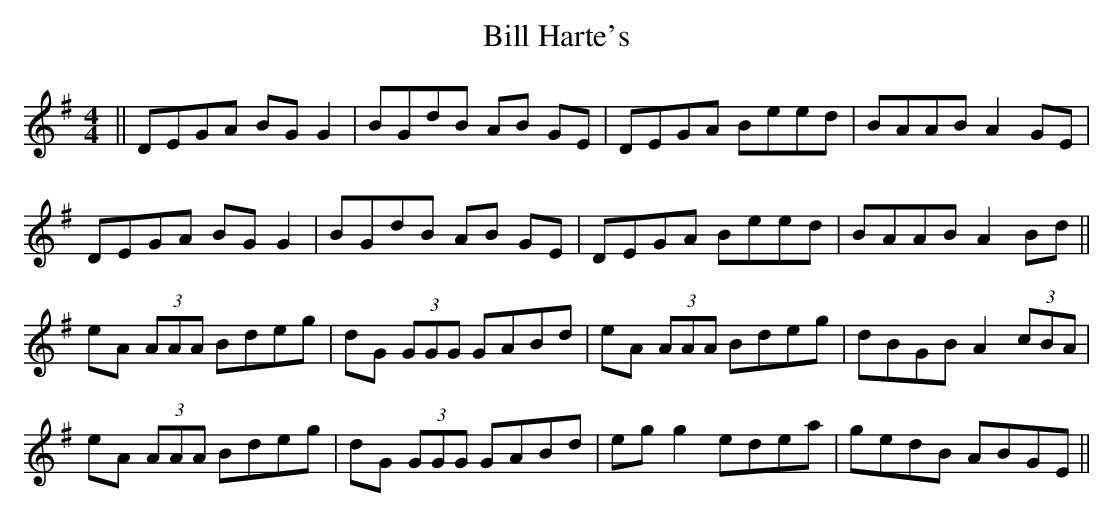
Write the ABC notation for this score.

X:1
T: Bill Harte's
M: 4/4
L: 1/8
K: D mix
|| DEGA BG G2 | BGdB AB GE | DEGA Beed | BAAB A2 GE |
DEGA BG G2 | BGdB AB GE | DEGA Beed |BAAB A2 Bd ||
eA (3AAA Bdeg | dG (3GGG GABd | eA (3AAA Bdeg | dBGB A2 (3cBA |
eA (3AAA Bdeg | dG (3GGG GABd | eg g2 edea | gedB ABGE ||

Variation measure 1 or 5:
|| JD3 A2JB G2 |
